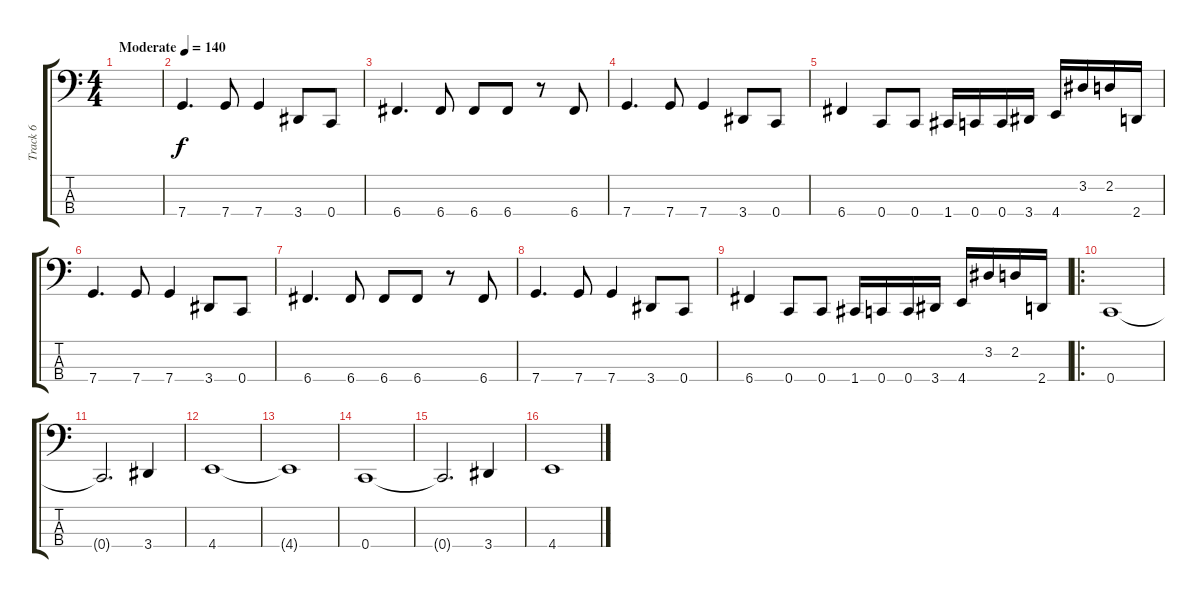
\track ("Track 6" "Track 6") {instrument electricbassfinger}
\staff {score tabs}
\tuning (F2 C2 G1 C1) {hide}
\ts (4 4)
\tempo (140 "Moderate")
\clef f4
\ks c
|
7.4.4{d} 7.4.8 7.4.4 3.4.8 0.4.8 |
6.4.4{d} 6.4.8 6.4.8 6.4.8 r.8 6.4.8 |
7.4.4{d} 7.4.8 7.4.4 3.4.8 0.4.8 |
6.4.4 0.4.8 0.4.8 1.4.16 0.4.16 0.4.16 3.4.16 4.4.16 3.2.16 2.2.16 2.4.16 |
7.4.4{d} 7.4.8 7.4.4 3.4.8 0.4.8 |
6.4.4{d} 6.4.8 6.4.8 6.4.8 r.8 6.4.8 |
7.4.4{d} 7.4.8 7.4.4 3.4.8 0.4.8 |
6.4.4 0.4.8 0.4.8 1.4.16 0.4.16 0.4.16 3.4.16 4.4.16 3.2.16 2.2.16 2.4.16 |
\ro
0.4.1 |
0.4{t}.2{d} 3.4.4 |
4.4.1 |
4.4{t}.1 |
0.4.1 |
0.4{t}.2{d} 3.4.4 |
4.4.1
